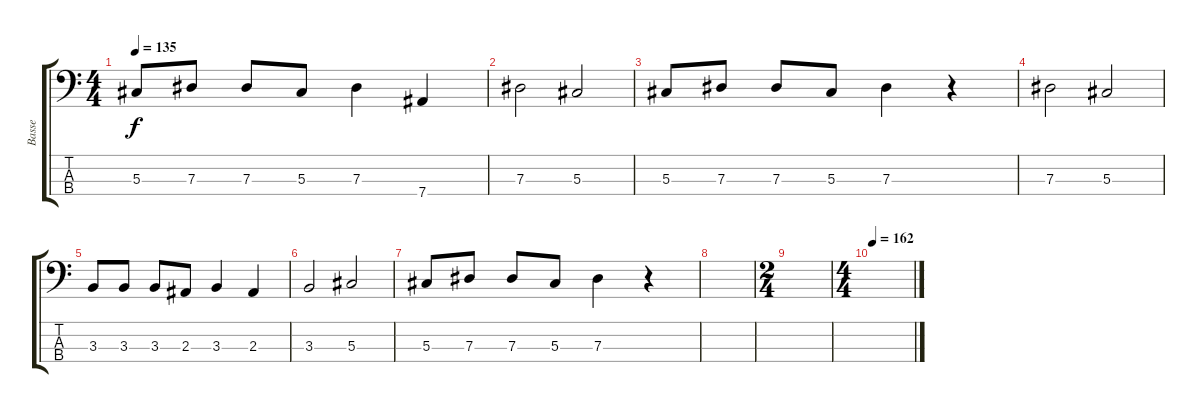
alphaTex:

\track ("Basse" "Basse") {instrument electricbassfinger}
\staff {score tabs}
\tuning (Gb2 Db2 Ab1 Eb1) {hide}
\ts (4 4)
\tempo 135
\clef f4
\ks c
5.3.8{dy f} 7.3.8 7.3.8 5.3.8 7.3.4 7.4.4 |
7.3.2 5.3.2 |
5.3.8 7.3.8 7.3.8 5.3.8 7.3.4 r.4 |
7.3.2 5.3.2 |
3.3.8 3.3.8 3.3.8 2.3.8 3.3.4 2.3.4 |
3.3.2 5.3.2 |
5.3.8 7.3.8 7.3.8 5.3.8 7.3.4 r.4 |
|
\ts (2 4)
|
\ts (4 4)
\tempo 162
